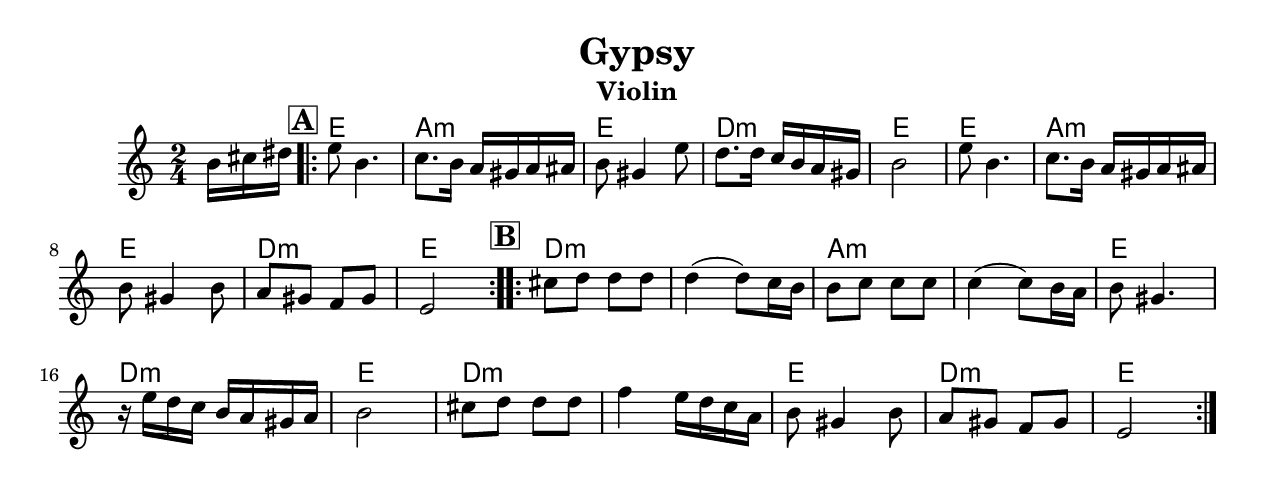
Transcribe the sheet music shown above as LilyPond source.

\version "2.24.0"
\language "english"
%\pointAndClickOff
%moved \header into \score for includes to work

\paper{
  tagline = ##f
  print-all-headers = ##t
  #(set-paper-size "letter")
}
date = #(strftime "%d-%m-%Y" (localtime (current-time)))

%\markup{ \italic{ " Updated " \date  }  }
common = {
  \clef treble
  \key g \minor
  \time 2/4
  \set Score.rehearsalMarkFormatter = #format-mark-box-alphabet
}

%\markup{ Got something to say? }

%#################################### Melody ########################
melody = \transpose d e \relative c'' {
  \common
  \partial 16*3 a16 b cs   %lead in notes

  \repeat volta 2{
  \mark \default
    d8  a4.
    bf8. a16 g fs g gs
    a8 fs4 d'8
    c8. c16 bf a g fs

    a2
    d8  a4.
    bf8. a16 g fs g gs
    a8 fs4 a8

    g8 fs ef fs

    d2
  }

  %\alternative { { }{ } }


  \repeat volta 2{
  \mark \default
    b'8  c c c
    c4(c8) bf16 a
    a8 bf bf bf
    bf4(bf8)a16 g

    a8 fs4.|
    r16 d' c bf a g fs g
    a2|

    b8 c c c
    ef4 d16 c bf g
    a8 fs4 a8
    g8 fs ef fs
    d2
  }

  % \alternative { { }{ } }

}

%################################# Lyrics #####################
%\addlyrics{ Doe a deer }
%################################# Chords #######################
harmonies =  \transpose d e \chordmode {
  s16*3
  d2 g2:m d2 c2:m d2 d2 g2:m d2 c2:m d2
  %B section
  c2:m s2 g2:m s2 d2 c2:m d2 c2:m s2
  d2 c2:m d2
}

\score {
  <<
    \new ChordNames {
      \set chordChanges = ##f
      \harmonies
    }
    \new Staff
    \melody
  >>
  \header{
    title= "Gypsy"
instrument= "Violin"
    subtitle=""
instrument= "Violin"
    arranger=""
  }
  \midi{\tempo 4 = 120}
  \layout{indent = 1.0\cm}
}


%{
convert-ly (GNU LilyPond) 2.14.2 Processing `'...  Applying
conversion: 2.12.3, 2.13.0, 2.13.1, 2.13.4, 2.13.10, 2.13.16, 2.13.18,
2.13.20, 2.13.29, 2.13.31, 2.13.36, 2.13.39, 2.13.40, 2.13.42,
2.13.44, 2.13.46, 2.13.48, 2.13.51, 2.14.0
%}
